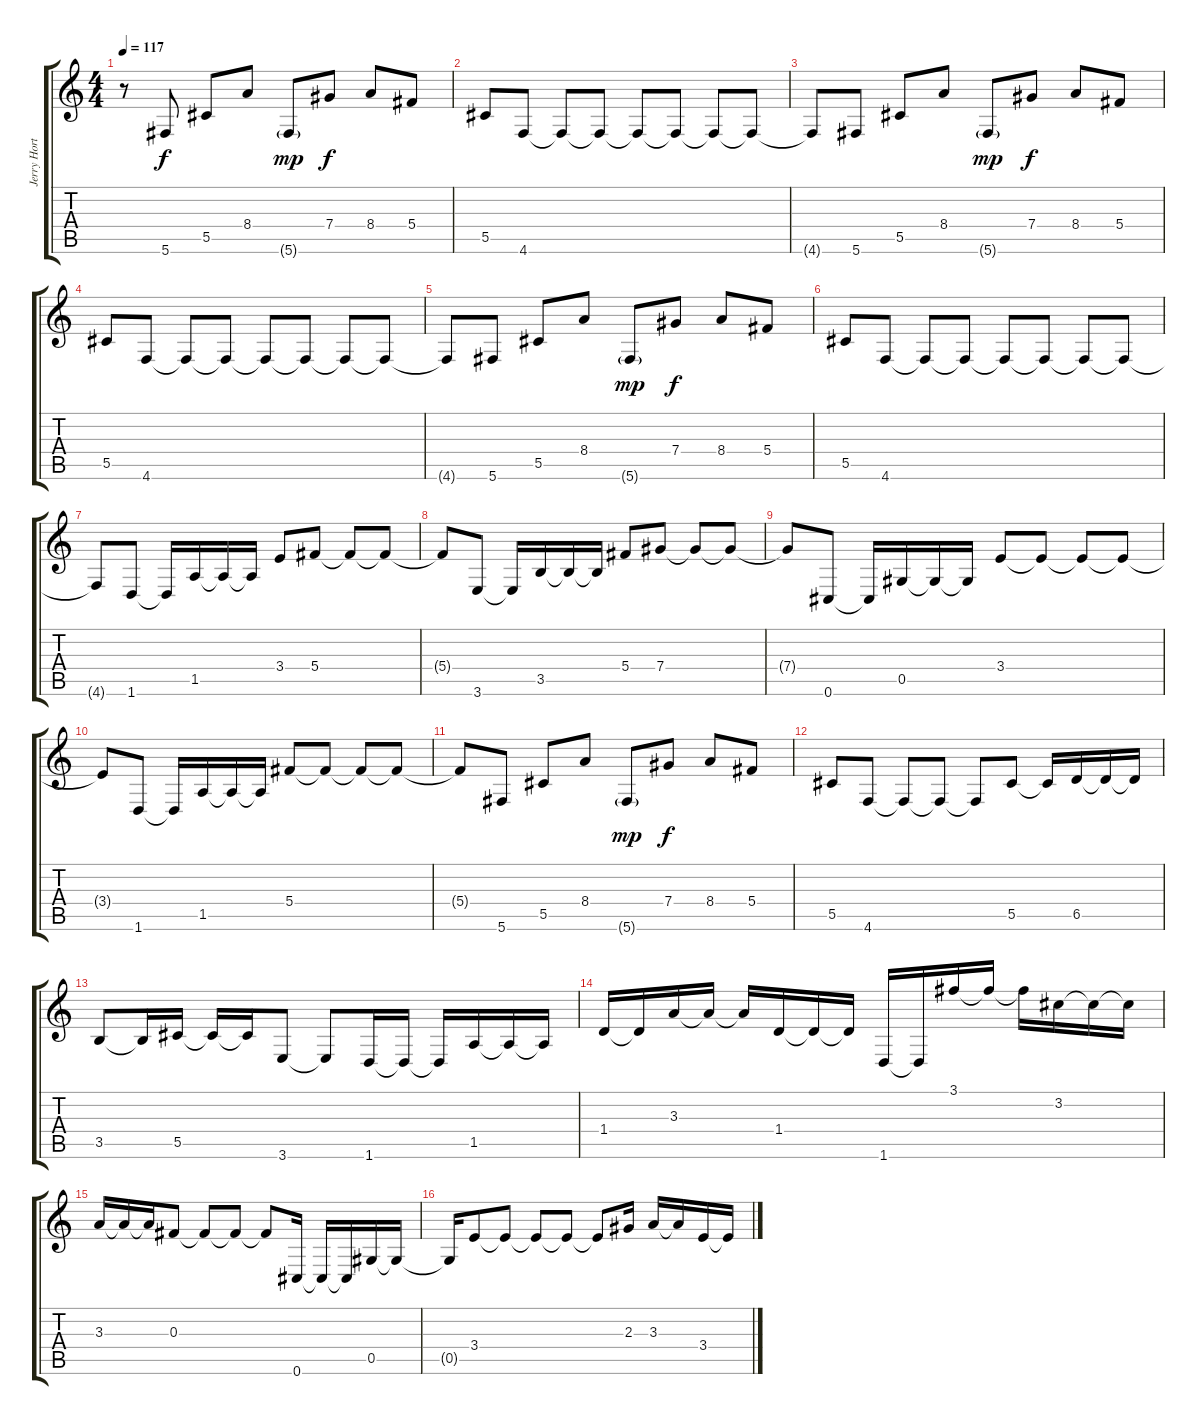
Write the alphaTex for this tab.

\track ("Jerry Horton (Guitar Echo)" "Jerry Hort") {instrument distortionguitar}
\staff {score tabs}
\tuning (Eb4 Bb3 Gb3 Db3 Ab2 Db2) {hide}
\ts (4 4)
\tempo 117
\clef g2
\ks c
r.8{dy f instrument distortionguitar} 5.6.8 5.5.8 8.4.8 5.6{g}.8{dy mp} 7.4.8{dy f} 8.4.8 5.4.8 |
5.5.8 4.6.8 4.6{t}.8 4.6{t}.8 4.6{t}.8 4.6{t}.8 4.6{t}.8 4.6{t}.8 |
4.6{t}.8 5.6.8 5.5.8 8.4.8 5.6{g}.8{dy mp} 7.4.8{dy f} 8.4.8 5.4.8 |
5.5.8 4.6.8 4.6{t}.8 4.6{t}.8 4.6{t}.8 4.6{t}.8 4.6{t}.8 4.6{t}.8 |
4.6{t}.8 5.6.8 5.5.8 8.4.8 5.6{g}.8{dy mp} 7.4.8{dy f} 8.4.8 5.4.8 |
5.5.8 4.6.8 4.6{t}.8 4.6{t}.8 4.6{t}.8 4.6{t}.8 4.6{t}.8 4.6{t}.8 |
4.6{t}.8 1.6.8 1.6{t}.16 1.5.16 1.5{t}.16 1.5{t}.16 3.4.8 5.4.8 5.4{t}.8 5.4{t}.8 |
5.4{t}.8 3.6.8 3.6{t}.16 3.5.16 3.5{t}.16 3.5{t}.16 5.4.8 7.4.8 7.4{t}.8 7.4{t}.8 |
7.4{t}.8 0.6.8 0.6{t}.16 0.5.16 0.5{t}.16 0.5{t}.16 3.4.8 3.4{t}.8 3.4{t}.8 3.4{t}.8 |
3.4{t}.8 1.6.8 1.6{t}.16 1.5.16 1.5{t}.16 1.5{t}.16 5.4.8 5.4{t}.8 5.4{t}.8 5.4{t}.8 |
5.4{t}.8 5.6.8 5.5.8 8.4.8 5.6{g}.8{dy mp} 7.4.8{dy f} 8.4.8 5.4.8 |
5.5.8 4.6.8 4.6{t}.8 4.6{t}.8 4.6{t}.8 5.5.8 5.5{t}.16 6.5.16 6.5{t}.16 6.5{t}.16 |
3.5.8 3.5{t}.16 5.5.16 5.5{t}.16 5.5{t}.16 3.6.8 3.6{t}.8 1.6.16 1.6{t}.16 1.6{t}.16 1.5.16 1.5{t}.16 1.5{t}.16 |
1.4.16 1.4{t}.16 3.3.16 3.3{t}.16 3.3{t}.16 1.4.16 1.4{t}.16 1.4{t}.16 1.6.16 1.6{t}.16 3.1.16 3.1{t}.16 3.1{t}.16 3.2.16 3.2{t}.16 3.2{t}.16 |
3.3.16 3.3{t}.16 3.3{t}.16 0.3.8 0.3{t}.8 0.3{t}.8 0.3{t}.8 0.6.16 0.6{t}.16 0.6{t}.16 0.5.16 0.5{t}.16 |
0.5{t}.16 3.4.8 3.4{t}.8 3.4{t}.8 3.4{t}.8 3.4{t}.8 2.3.16 3.3.16 3.3{t}.16 3.4.16 3.4{t}.16
